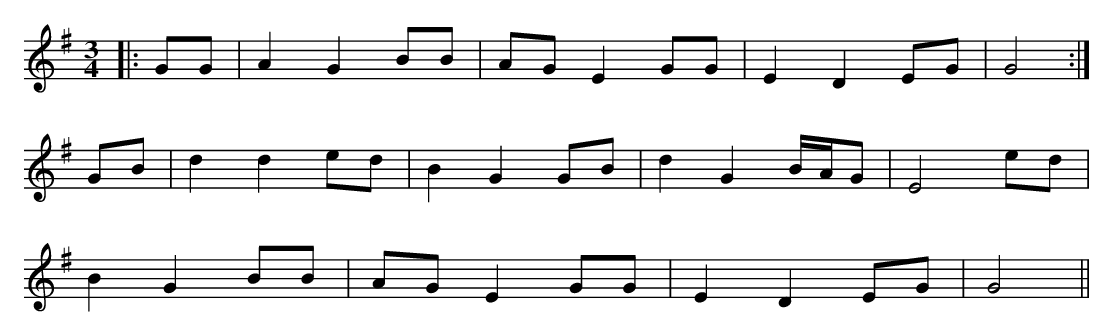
X:1
M:3/4
K:G
|:GG|A2 G2 BB|AG E2 GG|E2 D2 EG|G4:|
GB|d2 d2 ed|B2 G2 GB|d2 G2 B/A/G|E4 ed|
B2 G2 BB|AG E2 GG|E2 D2 EG|G4||
